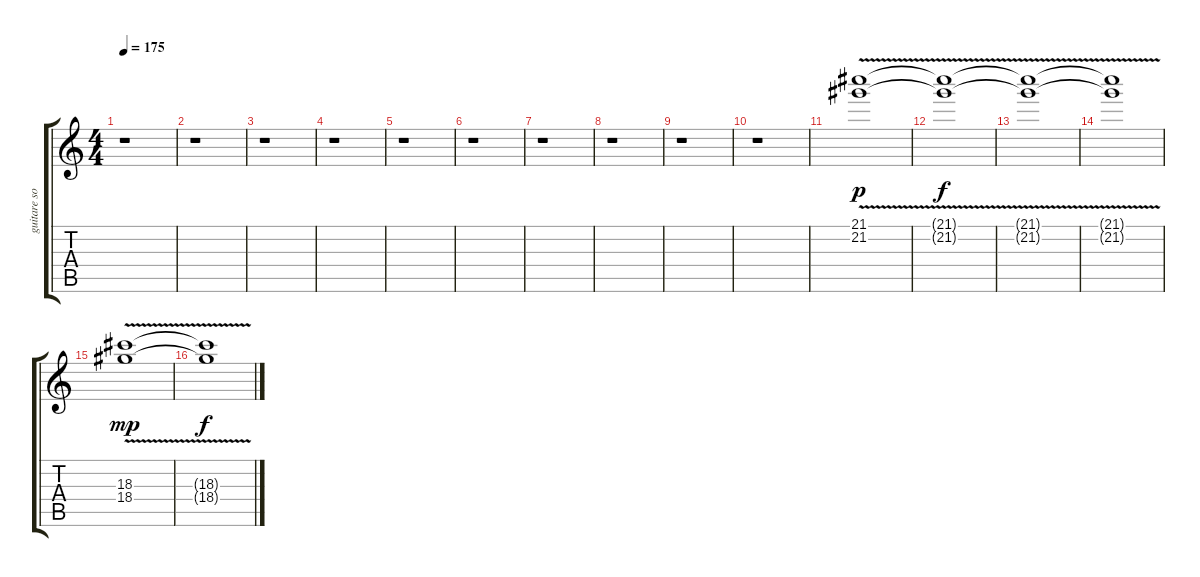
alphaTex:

\track ("guitare solo saturée" "guitare so") {instrument overdrivenguitar}
\staff {score tabs}
\tuning (E4 B3 G3 D3 A2 E2) {hide}
\ts (4 4)
\tempo 175
\clef g2
\ks c
r.1{dy mp} |
r.1 |
r.1 |
r.1 |
r.1 |
r.1 |
r.1 |
r.1 |
r.1 |
r.1 |
(21.1{v} 21.2{v}).1{dy p} |
(21.1{v t} 21.2{v t}).1{dy f} |
(21.1{v t} 21.2{v t}).1 |
(21.1{v t} 21.2{v t}).1 |
(18.3{v} 18.4{v}).1{dy mp} |
(18.3{v t} 18.4{v t}).1{dy f}
